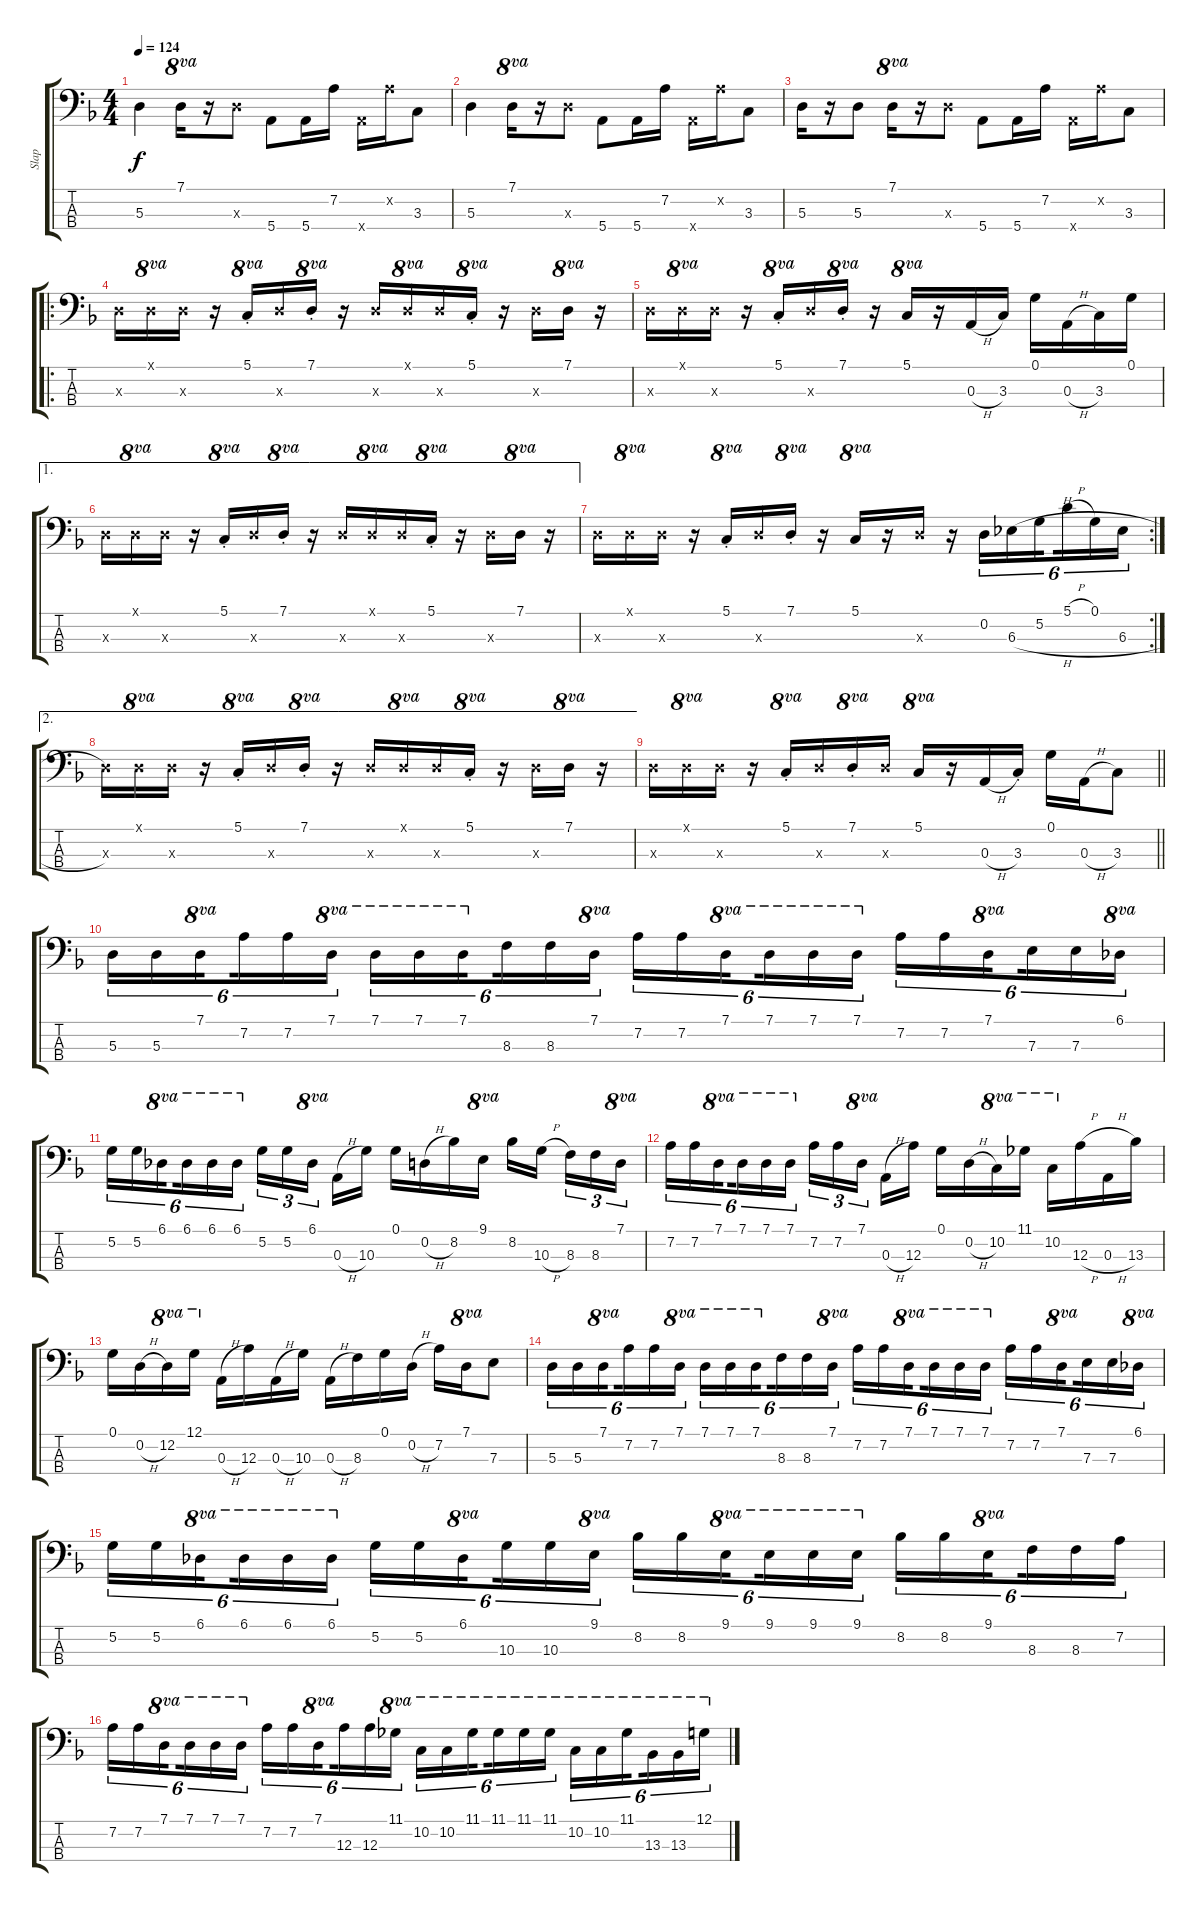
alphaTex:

\track ("Slap" "Slap") {instrument slapbass1}
\staff {score tabs}
\tuning (G2 D2 A1 E1) {hide}
\ts (4 4)
\tempo 124
\clef f4
\ks f
5.3.4{dy f} 7.1.16{ot 8va} r.16 5.3{x}.8 5.4.8 5.4.16 7.2.16 5.4{x}.16 7.2{x}.16 3.3.8 |
5.3.4 7.1.16{ot 8va} r.16 5.3{x}.8 5.4.8 5.4.16 7.2.16 5.4{x}.16 7.2{x}.16 3.3.8 |
5.3.16 r.16 5.3.8 7.1.16{ot 8va} r.16 5.3{x}.8 5.4.8 5.4.16 7.2.16 5.4{x}.16 7.2{x}.16 3.3.8 |
\ro
5.3{x}.16 7.1{x}.16{ot 8va} 5.3{x}.16 r.16 5.1{st}.16{ot 8va} 5.3{x}.16 7.1{st}.16{ot 8va} r.16 5.3{x}.16 7.1{x}.16{ot 8va} 5.3{x}.16 5.1{st}.16{ot 8va} r.16 5.3{x}.16 7.1.16{ot 8va} r.16 |
5.3{x}.16 7.1{x}.16{ot 8va} 5.3{x}.16 r.16 5.1{st}.16{ot 8va} 5.3{x}.16 7.1{st}.16{ot 8va} r.16 5.1.16{ot 8va} r.16 0.3{h}.16 3.3.16 0.1.16 0.3{h}.16 3.3.16 0.1.16 |
\ae 1
5.3{x}.16 7.1{x}.16{ot 8va} 5.3{x}.16 r.16 5.1{st}.16{ot 8va} 5.3{x}.16 7.1{st}.16{ot 8va} r.16 5.3{x}.16 7.1{x}.16{ot 8va} 5.3{x}.16 5.1{st}.16{ot 8va} r.16 5.3{x}.16 7.1.16{ot 8va} r.16 |
\rc 2
5.3{x}.16 7.1{x}.16{ot 8va} 5.3{x}.16 r.16 5.1{st}.16{ot 8va} 5.3{x}.16 7.1{st}.16{ot 8va} r.16 5.1.16{ot 8va} r.16 5.3{x}.16 r.16 0.2.16{tu (6 4)} 6.3{h}.16{tu (6 4)} 5.2.16{tu (6 4) beam splitsecondary} 5.1{h}.16{tu (6 4)} 0.1.16{tu (6 4)} 6.3{h}.16{tu (6 4)} |
\ae 2
5.3{x}.16 7.1{x}.16{ot 8va} 5.3{x}.16 r.16 5.1{st}.16{ot 8va} 5.3{x}.16 7.1{st}.16{ot 8va} r.16 5.3{x}.16 7.1{x}.16{ot 8va} 5.3{x}.16 5.1{st}.16{ot 8va} r.16 5.3{x}.16 7.1.16{ot 8va} r.16 |
\barLineRight lightlight
5.3{x}.16 7.1{x}.16{ot 8va} 5.3{x}.16 r.16 5.1{st}.16{ot 8va} 5.3{x}.16 7.1{st}.16{ot 8va} 5.3{x}.16 5.1.16{ot 8va} r.16 0.3{h}.16 3.3{st}.16 0.1.16 0.3{h}.16 3.3.8 |
5.3.16{tu (6 4)} 5.3.16{tu (6 4)} 7.1.16{tu (6 4) ot 8va beam splitsecondary} 7.2.16{tu (6 4)} 7.2.16{tu (6 4)} 7.1.16{tu (6 4) ot 8va} 7.1.16{tu (6 4) ot 8va} 7.1.16{tu (6 4) ot 8va} 7.1.16{tu (6 4) ot 8va beam splitsecondary} 8.3.16{tu (6 4)} 8.3.16{tu (6 4)} 7.1.16{tu (6 4) ot 8va} 7.2.16{tu (6 4)} 7.2.16{tu (6 4)} 7.1.16{tu (6 4) ot 8va beam splitsecondary} 7.1.16{tu (6 4) ot 8va} 7.1.16{tu (6 4) ot 8va} 7.1.16{tu (6 4) ot 8va} 7.2.16{tu (6 4)} 7.2.16{tu (6 4)} 7.1.16{tu (6 4) ot 8va beam splitsecondary} 7.3.16{tu (6 4)} 7.3.16{tu (6 4)} 6.1.16{tu (6 4) ot 8va} |
5.2.16{tu (6 4)} 5.2.16{tu (6 4)} 6.1.16{tu (6 4) ot 8va beam splitsecondary} 6.1.16{tu (6 4) ot 8va} 6.1.16{tu (6 4) ot 8va} 6.1.16{tu (6 4) ot 8va} 5.2.16{tu (3 2)} 5.2.16{tu (3 2)} 6.1.16{tu (3 2) ot 8va beam splitsecondary} 0.3{h}.16 10.3.16 0.1.16 0.2{h}.16 8.2.16 9.1.16{ot 8va} 8.2.16 10.3{h}.16{beam splitsecondary} 8.3.16{tu (3 2)} 8.3.16{tu (3 2)} 7.1.16{tu (3 2) ot 8va} |
7.2.16{tu (6 4)} 7.2.16{tu (6 4)} 7.1.16{tu (6 4) ot 8va beam splitsecondary} 7.1.16{tu (6 4) ot 8va} 7.1.16{tu (6 4) ot 8va} 7.1.16{tu (6 4) ot 8va} 7.2.16{tu (3 2)} 7.2.16{tu (3 2)} 7.1.16{tu (3 2) ot 8va beam splitsecondary} 0.3{h}.16 12.3.16 0.1.16 0.2{h}.16 10.2.16{ot 8va} 11.1.16{ot 8va} 10.2.16{ot 8va} 12.3{h}.16 0.3{h}.16 13.3.16 |
0.1.16 0.2{h}.16 12.2.16{ot 8va} 12.1.16{ot 8va} 0.3{h}.16 12.3.16 0.3{h}.16 10.3.16 0.3{h}.16 8.3.16 0.1.16 0.2{h}.16 7.2.16 7.1.16{ot 8va} 7.3.8 |
5.3.16{tu (6 4)} 5.3.16{tu (6 4)} 7.1.16{tu (6 4) ot 8va beam splitsecondary} 7.2.16{tu (6 4)} 7.2.16{tu (6 4)} 7.1.16{tu (6 4) ot 8va} 7.1.16{tu (6 4) ot 8va} 7.1.16{tu (6 4) ot 8va} 7.1.16{tu (6 4) ot 8va beam splitsecondary} 8.3.16{tu (6 4)} 8.3.16{tu (6 4)} 7.1.16{tu (6 4) ot 8va} 7.2.16{tu (6 4)} 7.2.16{tu (6 4)} 7.1.16{tu (6 4) ot 8va beam splitsecondary} 7.1.16{tu (6 4) ot 8va} 7.1.16{tu (6 4) ot 8va} 7.1.16{tu (6 4) ot 8va} 7.2.16{tu (6 4)} 7.2.16{tu (6 4)} 7.1.16{tu (6 4) ot 8va beam splitsecondary} 7.3.16{tu (6 4)} 7.3.16{tu (6 4)} 6.1.16{tu (6 4) ot 8va} |
5.2.16{tu (6 4)} 5.2.16{tu (6 4)} 6.1.16{tu (6 4) ot 8va beam splitsecondary} 6.1.16{tu (6 4) ot 8va} 6.1.16{tu (6 4) ot 8va} 6.1.16{tu (6 4) ot 8va} 5.2.16{tu (6 4)} 5.2.16{tu (6 4)} 6.1.16{tu (6 4) ot 8va beam splitsecondary} 10.3.16{tu (6 4)} 10.3.16{tu (6 4)} 9.1.16{tu (6 4) ot 8va} 8.2.16{tu (6 4)} 8.2.16{tu (6 4)} 9.1.16{tu (6 4) ot 8va beam splitsecondary} 9.1.16{tu (6 4) ot 8va} 9.1.16{tu (6 4) ot 8va} 9.1.16{tu (6 4) ot 8va} 8.2.16{tu (6 4)} 8.2.16{tu (6 4)} 9.1.16{tu (6 4) ot 8va beam splitsecondary} 8.3.16{tu (6 4)} 8.3.16{tu (6 4)} 7.2.16{tu (6 4)} |
7.2.16{tu (6 4)} 7.2.16{tu (6 4)} 7.1.16{tu (6 4) ot 8va beam splitsecondary} 7.1.16{tu (6 4) ot 8va} 7.1.16{tu (6 4) ot 8va} 7.1.16{tu (6 4) ot 8va} 7.2.16{tu (6 4)} 7.2.16{tu (6 4)} 7.1.16{tu (6 4) ot 8va beam splitsecondary} 12.3.16{tu (6 4)} 12.3.16{tu (6 4)} 11.1.16{tu (6 4) ot 8va} 10.2.16{tu (6 4) ot 8va} 10.2.16{tu (6 4) ot 8va} 11.1.16{tu (6 4) ot 8va beam splitsecondary} 11.1.16{tu (6 4) ot 8va} 11.1.16{tu (6 4) ot 8va} 11.1.16{tu (6 4) ot 8va} 10.2.16{tu (6 4) ot 8va} 10.2.16{tu (6 4) ot 8va} 11.1.16{tu (6 4) ot 8va beam splitsecondary} 13.3.16{tu (6 4) ot 8va} 13.3.16{tu (6 4) ot 8va} 12.1.16{tu (6 4) ot 8va}
